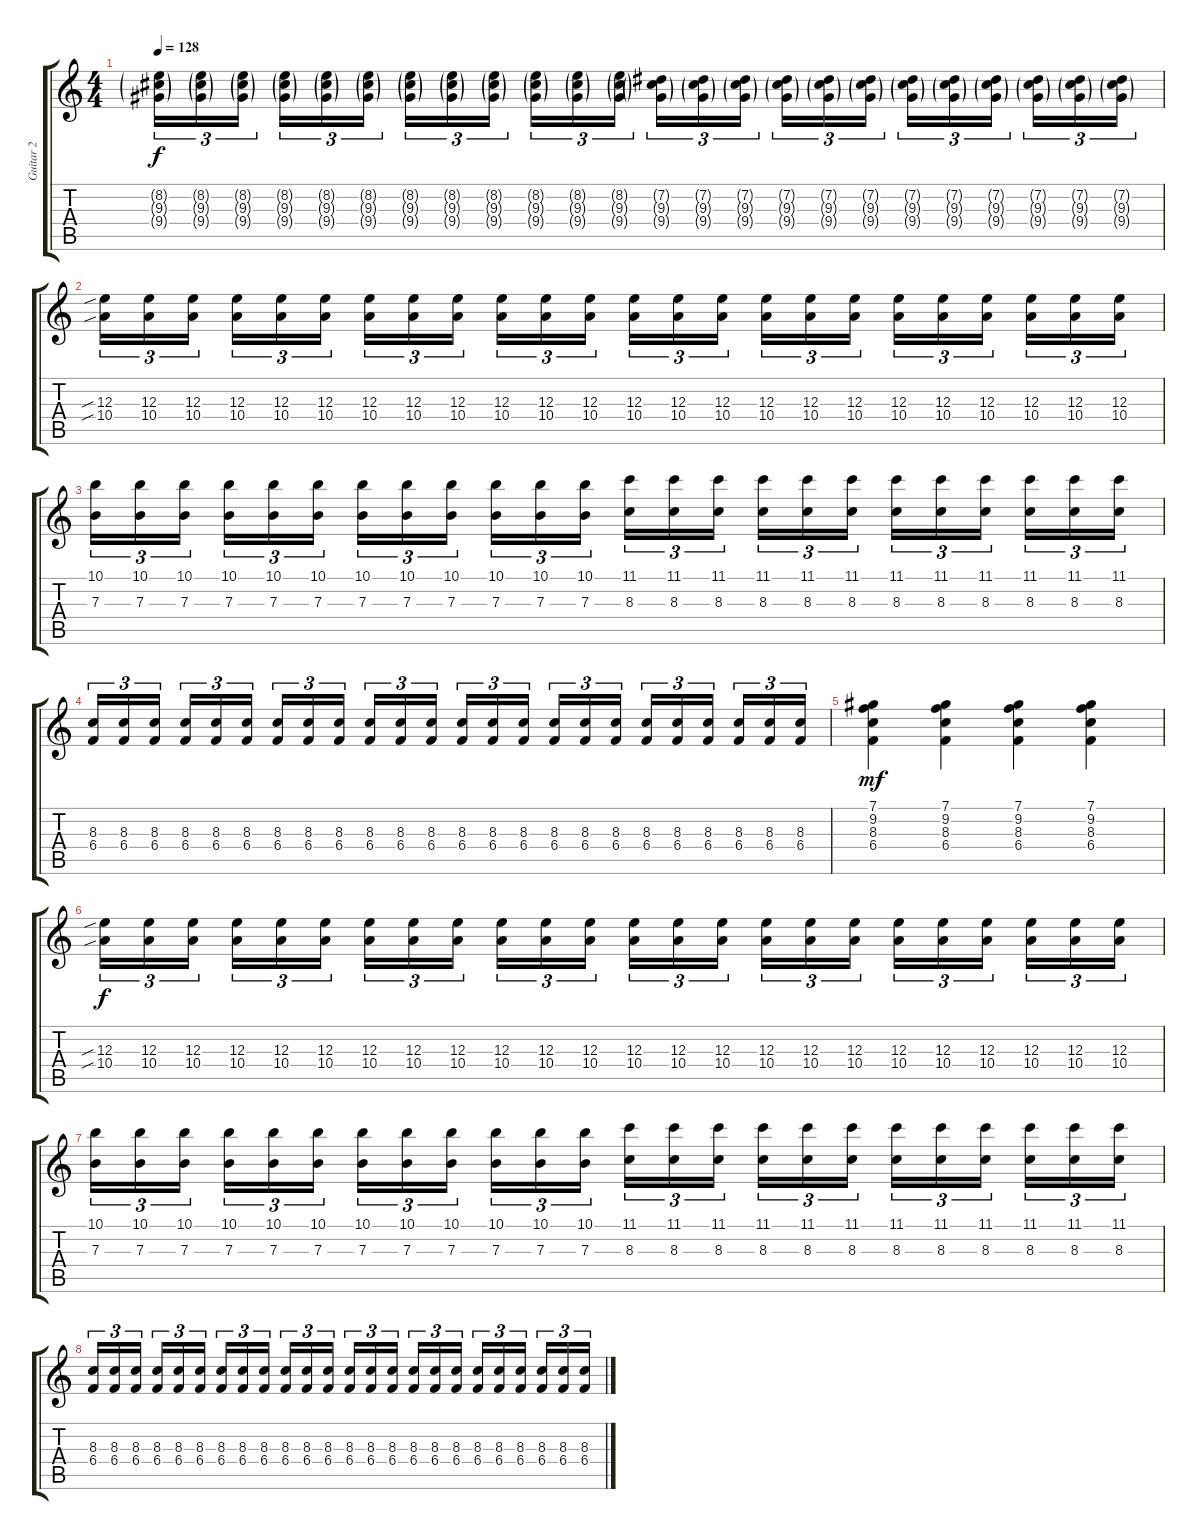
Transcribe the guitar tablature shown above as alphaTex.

\track ("Guitar 2" "Guitar 2") {instrument distortionguitar}
\staff {score tabs}
\tuning (Db4 Ab3 E3 B2 Gb2 Db2) {hide}
\ts (4 4)
\tempo 128
\clef g2
\ks c
(8.2{g} 9.3{g} 9.4{g}).16{tu (3 2) dy f} (8.2{g} 9.3{g} 9.4{g}).16{tu (3 2)} (8.2{g} 9.3{g} 9.4{g}).16{tu (3 2) beam splitsecondary} (8.2{g} 9.3{g} 9.4{g}).16{tu (3 2)} (8.2{g} 9.3{g} 9.4{g}).16{tu (3 2)} (8.2{g} 9.3{g} 9.4{g}).16{tu (3 2)} (8.2{g} 9.3{g} 9.4{g}).16{tu (3 2)} (8.2{g} 9.3{g} 9.4{g}).16{tu (3 2)} (8.2{g} 9.3{g} 9.4{g}).16{tu (3 2) beam splitsecondary} (8.2{g} 9.3{g} 9.4{g}).16{tu (3 2)} (8.2{g} 9.3{g} 9.4{g}).16{tu (3 2)} (8.2{g} 9.3{g} 9.4{g}).16{tu (3 2)} (7.2{g} 9.3{g} 9.4{g}).16{tu (3 2)} (7.2{g} 9.3{g} 9.4{g}).16{tu (3 2)} (7.2{g} 9.3{g} 9.4{g}).16{tu (3 2) beam splitsecondary} (7.2{g} 9.3{g} 9.4{g}).16{tu (3 2)} (7.2{g} 9.3{g} 9.4{g}).16{tu (3 2)} (7.2{g} 9.3{g} 9.4{g}).16{tu (3 2)} (7.2{g} 9.3{g} 9.4{g}).16{tu (3 2)} (7.2{g} 9.3{g} 9.4{g}).16{tu (3 2)} (7.2{g} 9.3{g} 9.4{g}).16{tu (3 2) beam splitsecondary} (7.2{g} 9.3{g} 9.4{g}).16{tu (3 2)} (7.2{g} 9.3{g} 9.4{g}).16{tu (3 2)} (7.2{g} 9.3{g} 9.4{g}).16{tu (3 2)} |
(12.3{sib} 10.4{sib}).16{tu (3 2)} (12.3 10.4).16{tu (3 2)} (12.3 10.4).16{tu (3 2) beam splitsecondary} (12.3 10.4).16{tu (3 2)} (12.3 10.4).16{tu (3 2)} (12.3 10.4).16{tu (3 2)} (12.3 10.4).16{tu (3 2)} (12.3 10.4).16{tu (3 2)} (12.3 10.4).16{tu (3 2) beam splitsecondary} (12.3 10.4).16{tu (3 2)} (12.3 10.4).16{tu (3 2)} (12.3 10.4).16{tu (3 2)} (12.3 10.4).16{tu (3 2)} (12.3 10.4).16{tu (3 2)} (12.3 10.4).16{tu (3 2) beam splitsecondary} (12.3 10.4).16{tu (3 2)} (12.3 10.4).16{tu (3 2)} (12.3 10.4).16{tu (3 2)} (12.3 10.4).16{tu (3 2)} (12.3 10.4).16{tu (3 2)} (12.3 10.4).16{tu (3 2) beam splitsecondary} (12.3 10.4).16{tu (3 2)} (12.3 10.4).16{tu (3 2)} (12.3 10.4).16{tu (3 2)} |
(10.1 7.3).16{tu (3 2)} (10.1 7.3).16{tu (3 2)} (10.1 7.3).16{tu (3 2) beam splitsecondary} (10.1 7.3).16{tu (3 2)} (10.1 7.3).16{tu (3 2)} (10.1 7.3).16{tu (3 2)} (10.1 7.3).16{tu (3 2)} (10.1 7.3).16{tu (3 2)} (10.1 7.3).16{tu (3 2) beam splitsecondary} (10.1 7.3).16{tu (3 2)} (10.1 7.3).16{tu (3 2)} (10.1 7.3).16{tu (3 2)} (11.1 8.3).16{tu (3 2)} (11.1 8.3).16{tu (3 2)} (11.1 8.3).16{tu (3 2) beam splitsecondary} (11.1 8.3).16{tu (3 2)} (11.1 8.3).16{tu (3 2)} (11.1 8.3).16{tu (3 2)} (11.1 8.3).16{tu (3 2)} (11.1 8.3).16{tu (3 2)} (11.1 8.3).16{tu (3 2) beam splitsecondary} (11.1 8.3).16{tu (3 2)} (11.1 8.3).16{tu (3 2)} (11.1 8.3).16{tu (3 2)} |
(8.3 6.4).16{tu (3 2)} (8.3 6.4).16{tu (3 2)} (8.3 6.4).16{tu (3 2) beam splitsecondary} (8.3 6.4).16{tu (3 2)} (8.3 6.4).16{tu (3 2)} (8.3 6.4).16{tu (3 2)} (8.3 6.4).16{tu (3 2)} (8.3 6.4).16{tu (3 2)} (8.3 6.4).16{tu (3 2) beam splitsecondary} (8.3 6.4).16{tu (3 2)} (8.3 6.4).16{tu (3 2)} (8.3 6.4).16{tu (3 2)} (8.3 6.4).16{tu (3 2)} (8.3 6.4).16{tu (3 2)} (8.3 6.4).16{tu (3 2) beam splitsecondary} (8.3 6.4).16{tu (3 2)} (8.3 6.4).16{tu (3 2)} (8.3 6.4).16{tu (3 2)} (8.3 6.4).16{tu (3 2)} (8.3 6.4).16{tu (3 2)} (8.3 6.4).16{tu (3 2) beam splitsecondary} (8.3 6.4).16{tu (3 2)} (8.3 6.4).16{tu (3 2)} (8.3 6.4).16{tu (3 2)} |
(7.1 9.2 8.3 6.4).4{dy mf} (7.1 9.2 8.3 6.4).4 (7.1 9.2 8.3 6.4).4 (7.1 9.2 8.3 6.4).4 |
(12.3{sib} 10.4{sib}).16{tu (3 2) dy f} (12.3 10.4).16{tu (3 2)} (12.3 10.4).16{tu (3 2) beam splitsecondary} (12.3 10.4).16{tu (3 2)} (12.3 10.4).16{tu (3 2)} (12.3 10.4).16{tu (3 2)} (12.3 10.4).16{tu (3 2)} (12.3 10.4).16{tu (3 2)} (12.3 10.4).16{tu (3 2) beam splitsecondary} (12.3 10.4).16{tu (3 2)} (12.3 10.4).16{tu (3 2)} (12.3 10.4).16{tu (3 2)} (12.3 10.4).16{tu (3 2)} (12.3 10.4).16{tu (3 2)} (12.3 10.4).16{tu (3 2) beam splitsecondary} (12.3 10.4).16{tu (3 2)} (12.3 10.4).16{tu (3 2)} (12.3 10.4).16{tu (3 2)} (12.3 10.4).16{tu (3 2)} (12.3 10.4).16{tu (3 2)} (12.3 10.4).16{tu (3 2) beam splitsecondary} (12.3 10.4).16{tu (3 2)} (12.3 10.4).16{tu (3 2)} (12.3 10.4).16{tu (3 2)} |
(10.1 7.3).16{tu (3 2)} (10.1 7.3).16{tu (3 2)} (10.1 7.3).16{tu (3 2) beam splitsecondary} (10.1 7.3).16{tu (3 2)} (10.1 7.3).16{tu (3 2)} (10.1 7.3).16{tu (3 2)} (10.1 7.3).16{tu (3 2)} (10.1 7.3).16{tu (3 2)} (10.1 7.3).16{tu (3 2) beam splitsecondary} (10.1 7.3).16{tu (3 2)} (10.1 7.3).16{tu (3 2)} (10.1 7.3).16{tu (3 2)} (11.1 8.3).16{tu (3 2)} (11.1 8.3).16{tu (3 2)} (11.1 8.3).16{tu (3 2) beam splitsecondary} (11.1 8.3).16{tu (3 2)} (11.1 8.3).16{tu (3 2)} (11.1 8.3).16{tu (3 2)} (11.1 8.3).16{tu (3 2)} (11.1 8.3).16{tu (3 2)} (11.1 8.3).16{tu (3 2) beam splitsecondary} (11.1 8.3).16{tu (3 2)} (11.1 8.3).16{tu (3 2)} (11.1 8.3).16{tu (3 2)} |
(8.3 6.4).16{tu (3 2)} (8.3 6.4).16{tu (3 2)} (8.3 6.4).16{tu (3 2) beam splitsecondary} (8.3 6.4).16{tu (3 2)} (8.3 6.4).16{tu (3 2)} (8.3 6.4).16{tu (3 2)} (8.3 6.4).16{tu (3 2)} (8.3 6.4).16{tu (3 2)} (8.3 6.4).16{tu (3 2) beam splitsecondary} (8.3 6.4).16{tu (3 2)} (8.3 6.4).16{tu (3 2)} (8.3 6.4).16{tu (3 2)} (8.3 6.4).16{tu (3 2)} (8.3 6.4).16{tu (3 2)} (8.3 6.4).16{tu (3 2) beam splitsecondary} (8.3 6.4).16{tu (3 2)} (8.3 6.4).16{tu (3 2)} (8.3 6.4).16{tu (3 2)} (8.3 6.4).16{tu (3 2)} (8.3 6.4).16{tu (3 2)} (8.3 6.4).16{tu (3 2) beam splitsecondary} (8.3 6.4).16{tu (3 2)} (8.3 6.4).16{tu (3 2)} (8.3 6.4).16{tu (3 2)}
